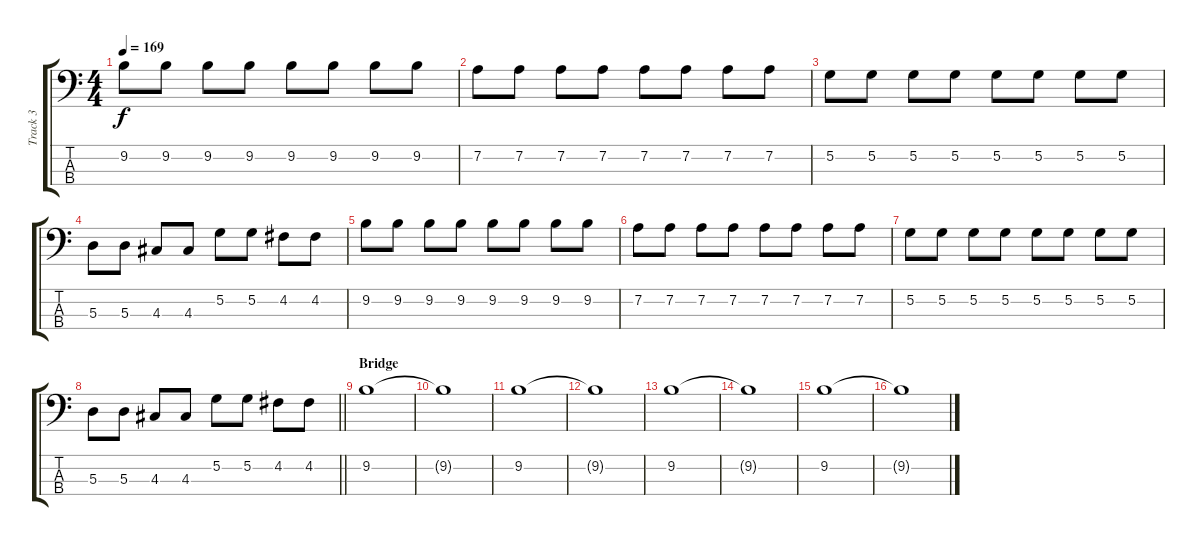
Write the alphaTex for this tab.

\track ("Track 3" "Track 3") {instrument electricbassfinger}
\staff {score tabs}
\tuning (G2 D2 A1 E1) {hide}
\ts (4 4)
\tempo 169
\clef f4
\ks c
9.2.8{dy f} 9.2.8 9.2.8 9.2.8 9.2.8 9.2.8 9.2.8 9.2.8 |
7.2.8 7.2.8 7.2.8 7.2.8 7.2.8 7.2.8 7.2.8 7.2.8 |
5.2.8 5.2.8 5.2.8 5.2.8 5.2.8 5.2.8 5.2.8 5.2.8 |
5.3.8 5.3.8 4.3.8 4.3.8 5.2.8 5.2.8 4.2.8 4.2.8 |
9.2.8 9.2.8 9.2.8 9.2.8 9.2.8 9.2.8 9.2.8 9.2.8 |
7.2.8 7.2.8 7.2.8 7.2.8 7.2.8 7.2.8 7.2.8 7.2.8 |
5.2.8 5.2.8 5.2.8 5.2.8 5.2.8 5.2.8 5.2.8 5.2.8 |
\barLineRight lightlight
5.3.8 5.3.8 4.3.8 4.3.8 5.2.8 5.2.8 4.2.8 4.2.8 |
\section ("" "Bridge")
9.2.1 |
9.2{t}.1 |
9.2.1 |
9.2{t}.1 |
9.2.1 |
9.2{t}.1 |
9.2.1 |
9.2{t}.1
